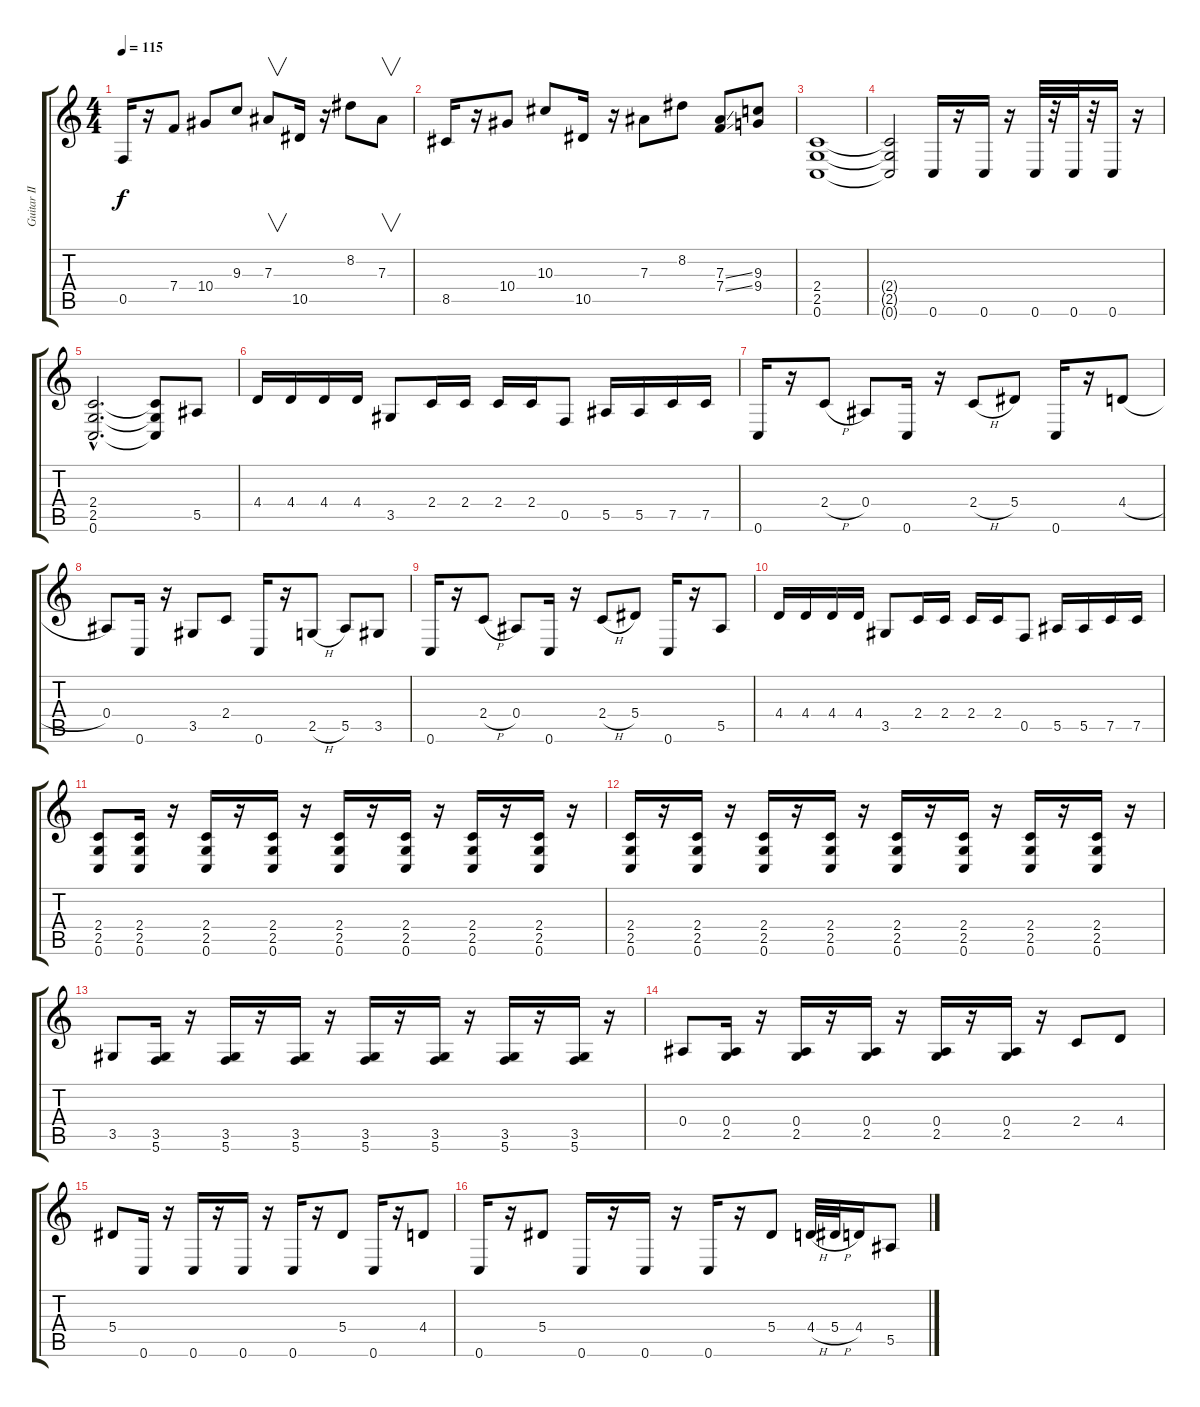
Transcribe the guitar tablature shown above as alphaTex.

\track ("Guitar II" "Guitar II") {instrument distortionguitar}
\staff {score tabs}
\tuning (C4 G3 Eb3 Bb2 F2 C2) {hide}
\ts (4 4)
\tempo 115
\clef g2
\ks c
0.5.16{dy f} r.16 7.4.8 10.4.8 9.3.8 7.3.8{v} 10.5.16 r.16 8.2.8 7.3.8{v} |
8.5.16 r.16 10.4.8 10.3.8 10.5.16 r.16 7.3.8 8.2.8 (7.3{ss} 7.4{ss}).8 (9.3 9.4).8 |
(2.4 2.5 0.6).1 |
(2.4{t} 2.5{t} 0.6{t}).2 0.6.16 r.16 0.6.16 r.16 0.6.32 r.32 0.6.32 r.32 0.6.16 r.16 |
(2.4{hac} 2.5{hac} 0.6{hac}).2{d} (2.4{t} 2.5{t} 0.6{t}).8 5.5.8 |
4.4.16 4.4.16 4.4.16 4.4.16 3.5.8 2.4.16 2.4.16 2.4.16 2.4.16 0.5.8 5.5.16 5.5.16 7.5.16 7.5.16 |
0.6.16 r.16 2.4{h}.8 0.4.8 0.6.16 r.16 2.4{h}.8 5.4.8 0.6.16 r.16 4.4{h}.8 |
0.4.8 0.6.16 r.16 3.5.8 2.4.8 0.6.16 r.16 2.5{h}.8 5.5.8 3.5.8 |
0.6.16 r.16 2.4{h}.8 0.4.8 0.6.16 r.16 2.4{h}.8 5.4.8 0.6.16 r.16 5.5.8 |
4.4.16 4.4.16 4.4.16 4.4.16 3.5.8 2.4.16 2.4.16 2.4.16 2.4.16 0.5.8 5.5.16 5.5.16 7.5.16 7.5.16 |
(2.4 2.5 0.6).8 (2.4 2.5 0.6).16 r.16 (2.4 2.5 0.6).16 r.16 (2.4 2.5 0.6).16 r.16 (2.4 2.5 0.6).16 r.16 (2.4 2.5 0.6).16 r.16 (2.4 2.5 0.6).16 r.16 (2.4 2.5 0.6).16 r.16 |
(2.4 2.5 0.6).16 r.16 (2.4 2.5 0.6).16 r.16 (2.4 2.5 0.6).16 r.16 (2.4 2.5 0.6).16 r.16 (2.4 2.5 0.6).16 r.16 (2.4 2.5 0.6).16 r.16 (2.4 2.5 0.6).16 r.16 (2.4 2.5 0.6).16 r.16 |
3.5.8 (3.5 5.6).16 r.16 (3.5 5.6).16 r.16 (3.5 5.6).16 r.16 (3.5 5.6).16 r.16 (3.5 5.6).16 r.16 (3.5 5.6).16 r.16 (3.5 5.6).16 r.16 |
0.4.8 (0.4 2.5).16 r.16 (0.4 2.5).16 r.16 (0.4 2.5).16 r.16 (0.4 2.5).16 r.16 (0.4 2.5).16 r.16 2.4.8 4.4.8 |
5.4.8 0.6.16 r.16 0.6.16 r.16 0.6.16 r.16 0.6.16 r.16 5.4.8 0.6.16 r.16 4.4.8 |
0.6.16 r.16 5.4.8 0.6.16 r.16 0.6.16 r.16 0.6.16 r.16 5.4.8 4.4{h}.32 5.4{h}.32 4.4.16 5.5.8
